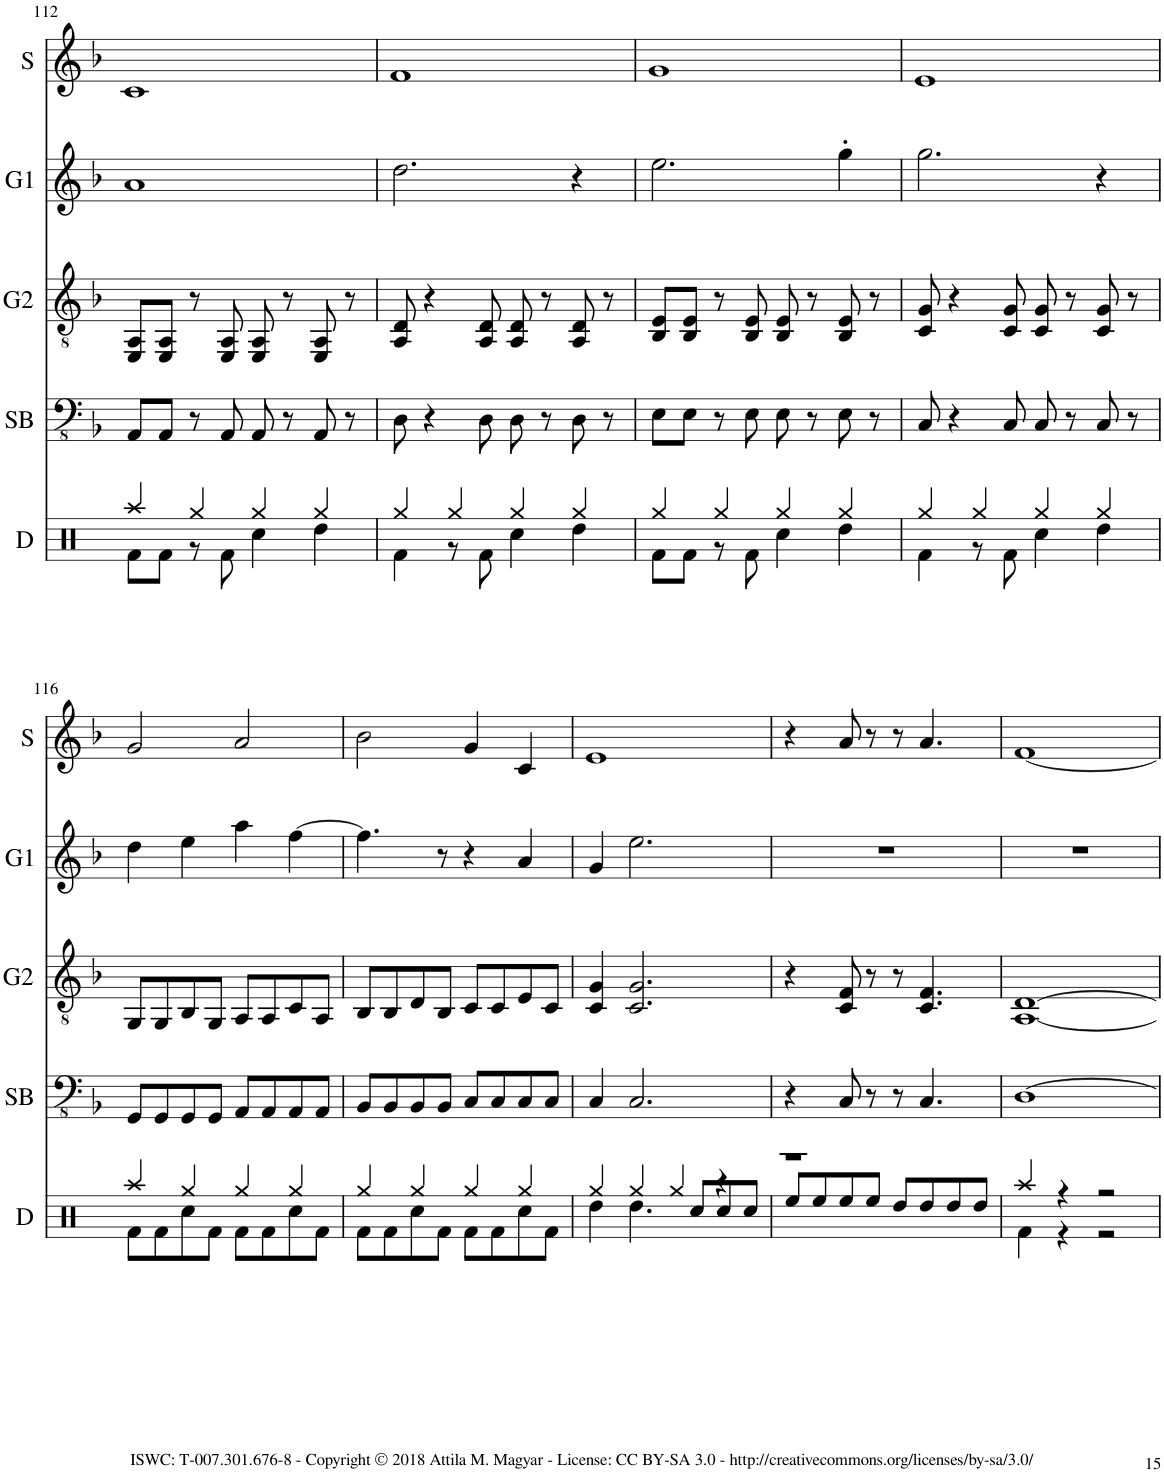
**kern	**kern	**kern	**kern	**kern
*part5	*part4	*part3	*part2	*part1
*staff5	*staff4	*staff3	*staff2	*staff1
*I"Drums	*I"Synth Bass	*I"Guitar 2	*I"Guitar 1	*I"Synth
*I'D	*I'SB	*I'G2	*I'G1	*I'S
!!LO:PB:g=z
*clefX	*clefFv4	*clefGv2	*clefG2	*clefG2
*k[]	*k[b-]	*k[b-]	*k[b-]	*k[b-]
*M4/4	*M4/4	*M4/4	*M4/4	*M4/4
=112	=112	=112	=112	=112
*^	*	*	*	*
4Raa/	8Rf\L	8AAA/L	8EE/ 8AA/L	1a	1c
.	8Rf\J	8AAA/J	8EE/ 8AA/J	.	.
4Rgg/	8r	8r	8r	.	.
.	8Rf\	8AAA/	8EE/ 8AA/	.	.
4Rgg/	4Rcc\	8AAA/	8EE/ 8AA/	.	.
.	.	8r	8r	.	.
4Rgg/	4Rdd\	8AAA/	8EE/ 8AA/	.	.
.	.	8r	8r	.	.
=113	=113	=113	=113	=113	=113
4Rgg/	4Rf\	8DD\	8AA/ 8D/	2.dd\	1f
.	.	4r	4r	.	.
4Rgg/	8r	.	.	.	.
.	8Rf\	8DD\	8AA/ 8D/	.	.
4Rgg/	4Rcc\	8DD\	8AA/ 8D/	.	.
.	.	8r	8r	.	.
4Rgg/	4Rdd\	8DD\	8AA/ 8D/	4r	.
.	.	8r	8r	.	.
=114	=114	=114	=114	=114	=114
4Rgg/	8Rf\L	8EE\L	8BB-/ 8E/L	2.ee\	1g
.	8Rf\J	8EE\J	8BB-/ 8E/J	.	.
4Rgg/	8r	8r	8r	.	.
.	8Rf\	8EE\	8BB-/ 8E/	.	.
4Rgg/	4Rcc\	8EE\	8BB-/ 8E/	.	.
.	.	8r	8r	.	.
4Rgg/	4Rdd\	8EE\	8BB-/ 8E/	4gg'\	.
.	.	8r	8r	.	.
=115	=115	=115	=115	=115	=115
4Rgg/	4Rf\	8CC/	8C/ 8G/	2.gg\	1e
.	.	4r	4r	.	.
4Rgg/	8r	.	.	.	.
.	8Rf\	8CC/	8C/ 8G/	.	.
4Rgg/	4Rcc\	8CC/	8C/ 8G/	.	.
.	.	8r	8r	.	.
4Rgg/	4Rdd\	8CC/	8C/ 8G/	4r	.
.	.	8r	8r	.	.
!!LO:LB:g=z
=116	=116	=116	=116	=116	=116
4Raa/	8Rf\L	8GGG/L	8GG/L	4dd\	2g/
.	8Rf\	8GGG/	8GG/	.	.
4Rgg/	8Rcc\	8GGG/	8BB-/	4ee\	.
.	8Rf\J	8GGG/J	8GG/J	.	.
4Rgg/	8Rf\L	8AAA/L	8AA/L	4aa\	2a/
.	8Rf\	8AAA/	8AA/	.	.
4Rgg/	8Rcc\	8AAA/	8C/	[4ff\	.
.	8Rf\J	8AAA/J	8AA/J	.	.
=117	=117	=117	=117	=117	=117
4Rgg/	8Rf\L	8BBB-/L	8BB-/L	4.ff\]	2b-\
.	8Rf\	8BBB-/	8BB-/	.	.
4Rgg/	8Rcc\	8BBB-/	8D/	.	.
.	8Rf\J	8BBB-/J	8BB-/J	8r	.
4Rgg/	8Rf\L	8CC/L	8C/L	4r	4g/
.	8Rf\	8CC/	8C/	.	.
4Rgg/	8Rcc\	8CC/	8E/	4a/	4c/
.	8Rf\J	8CC/J	8C/J	.	.
=118	=118	=118	=118	=118	=118
4Rgg/	4Rdd\	4CC/	4C/ 4G/	4g/	1e
4Rgg/	4.Rdd\	2.CC/	2.C/ 2.G/	2.ee\	.
4Rgg/	.	.	.	.	.
.	8Rcc/L	.	.	.	.
4r	8Rcc/	.	.	.	.
.	8Rcc/J	.	.	.	.
=119	=119	=119	=119	=119	=119
1r	8Ree/L	4r	4r	1r	4r
.	8Ree/	.	.	.	.
.	8Ree/	8CC/	8C/ 8F/	.	8a/
.	8Ree/J	8r	8r	.	8r
.	8Rdd/L	8r	8r	.	8r
.	8Rdd/	4.CC/	4.C/ 4.F/	.	4.a/
.	8Rdd/	.	.	.	.
.	8Rdd/J	.	.	.	.
=120	=120	=120	=120	=120	=120
4Raa/	4Rf\	[1DD	[1AA [1D	1r	[1f
4r	4r	.	.	.	.
2r	2r	.	.	.	.
*v	*v	*	*	*	*
=	=	=	=	=
*-	*-	*-	*-	*-
